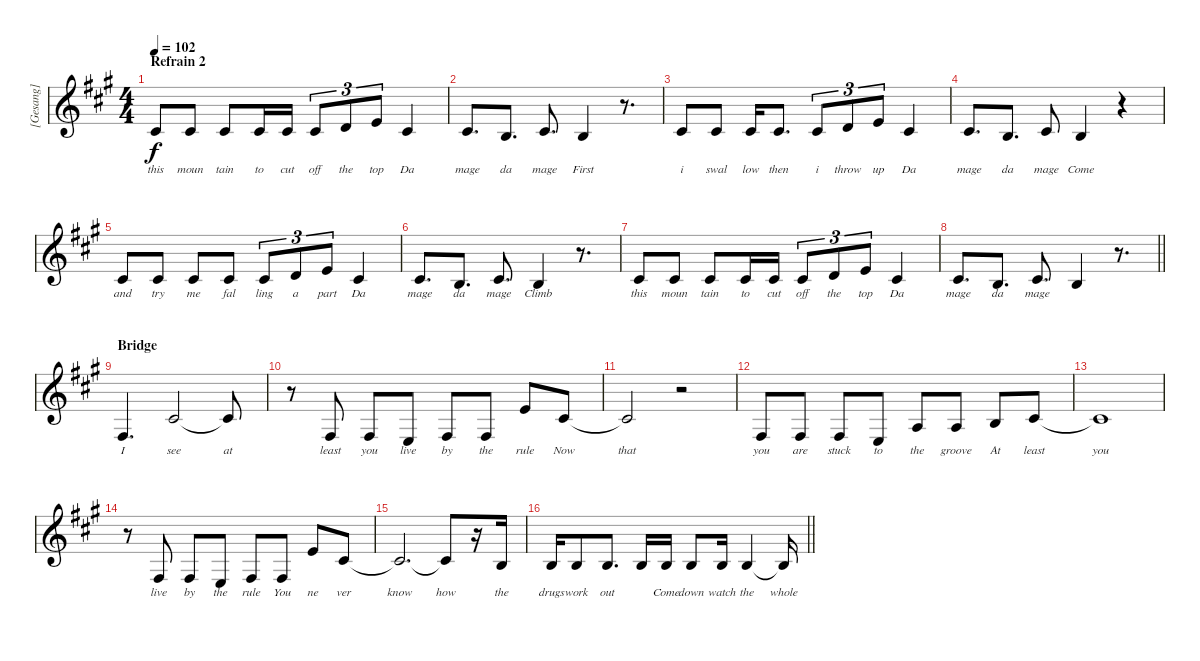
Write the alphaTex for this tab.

\track ("[Gesang]" "[Gesang]") {instrument tenorsax}
\staff {score}
\tuning (E4 B3 G3 D3 A2 E2) {hide}
\ts (4 4)
\section ("" "Refrain 2")
\tempo 102
\clef g2
\ks f#minor
2.2.8{lyrics (0 "this") lyrics (1 "") lyrics (2 "") lyrics (3 "") lyrics (4 "") dy f} 2.2.8{lyrics (0 "moun") lyrics (1 "") lyrics (2 "") lyrics (3 "") lyrics (4 "")} 2.2.8{lyrics (0 "tain") lyrics (1 "") lyrics (2 "") lyrics (3 "") lyrics (4 "")} 2.2.16{lyrics (0 "to") lyrics (1 "") lyrics (2 "") lyrics (3 "") lyrics (4 "")} 2.2.16{lyrics (0 "cut") lyrics (1 "") lyrics (2 "") lyrics (3 "") lyrics (4 "")} 2.2.8{tu (3 2) lyrics (0 "off") lyrics (1 "") lyrics (2 "") lyrics (3 "") lyrics (4 "")} 3.2.8{tu (3 2) lyrics (0 "the") lyrics (1 "") lyrics (2 "") lyrics (3 "") lyrics (4 "")} 5.2.8{tu (3 2) lyrics (0 "top") lyrics (1 "") lyrics (2 "") lyrics (3 "") lyrics (4 "")} 2.2.4{lyrics (0 "Da") lyrics (1 "") lyrics (2 "") lyrics (3 "") lyrics (4 "")} |
2.2.8{d lyrics (0 "mage") lyrics (1 "") lyrics (2 "") lyrics (3 "") lyrics (4 "")} 0.2.8{d lyrics (0 "da") lyrics (1 "") lyrics (2 "") lyrics (3 "") lyrics (4 "")} 2.2.8{d lyrics (0 "mage") lyrics (1 "") lyrics (2 "") lyrics (3 "") lyrics (4 "")} 0.2.4{lyrics (0 "First") lyrics (1 "") lyrics (2 "") lyrics (3 "") lyrics (4 "")} r.8{d} |
2.2.8{lyrics (0 "i") lyrics (1 "") lyrics (2 "") lyrics (3 "") lyrics (4 "")} 2.2.8{lyrics (0 "swal") lyrics (1 "") lyrics (2 "") lyrics (3 "") lyrics (4 "")} 2.2.16{lyrics (0 "low") lyrics (1 "") lyrics (2 "") lyrics (3 "") lyrics (4 "")} 2.2.8{d lyrics (0 "then") lyrics (1 "") lyrics (2 "") lyrics (3 "") lyrics (4 "")} 2.2.8{tu (3 2) lyrics (0 "i") lyrics (1 "") lyrics (2 "") lyrics (3 "") lyrics (4 "")} 3.2.8{tu (3 2) lyrics (0 "throw") lyrics (1 "") lyrics (2 "") lyrics (3 "") lyrics (4 "")} 5.2.8{tu (3 2) lyrics (0 "up") lyrics (1 "") lyrics (2 "") lyrics (3 "") lyrics (4 "")} 2.2.4{lyrics (0 "Da") lyrics (1 "") lyrics (2 "") lyrics (3 "") lyrics (4 "")} |
2.2.8{d lyrics (0 "mage") lyrics (1 "") lyrics (2 "") lyrics (3 "") lyrics (4 "")} 0.2.8{d lyrics (0 "da") lyrics (1 "") lyrics (2 "") lyrics (3 "") lyrics (4 "")} 2.2.8{lyrics (0 "mage") lyrics (1 "") lyrics (2 "") lyrics (3 "") lyrics (4 "")} 0.2.4{lyrics (0 "Come") lyrics (1 "") lyrics (2 "") lyrics (3 "") lyrics (4 "")} r.4 |
2.2.8{lyrics (0 "and") lyrics (1 "") lyrics (2 "") lyrics (3 "") lyrics (4 "")} 2.2.8{lyrics (0 "try") lyrics (1 "") lyrics (2 "") lyrics (3 "") lyrics (4 "")} 2.2.8{lyrics (0 "me") lyrics (1 "") lyrics (2 "") lyrics (3 "") lyrics (4 "")} 2.2.8{lyrics (0 "fal") lyrics (1 "") lyrics (2 "") lyrics (3 "") lyrics (4 "")} 2.2.8{tu (3 2) lyrics (0 "ling") lyrics (1 "") lyrics (2 "") lyrics (3 "") lyrics (4 "")} 3.2.8{tu (3 2) lyrics (0 "a") lyrics (1 "") lyrics (2 "") lyrics (3 "") lyrics (4 "")} 5.2.8{tu (3 2) lyrics (0 "part") lyrics (1 "") lyrics (2 "") lyrics (3 "") lyrics (4 "")} 2.2.4{lyrics (0 "Da") lyrics (1 "") lyrics (2 "") lyrics (3 "") lyrics (4 "")} |
2.2.8{d lyrics (0 "mage") lyrics (1 "") lyrics (2 "") lyrics (3 "") lyrics (4 "")} 0.2.8{d lyrics (0 "da") lyrics (1 "") lyrics (2 "") lyrics (3 "") lyrics (4 "")} 2.2.8{d lyrics (0 "mage") lyrics (1 "") lyrics (2 "") lyrics (3 "") lyrics (4 "")} 0.2.4{lyrics (0 "Climb") lyrics (1 "") lyrics (2 "") lyrics (3 "") lyrics (4 "")} r.8{d} |
2.2.8{lyrics (0 "this") lyrics (1 "") lyrics (2 "") lyrics (3 "") lyrics (4 "")} 2.2.8{lyrics (0 "moun") lyrics (1 "") lyrics (2 "") lyrics (3 "") lyrics (4 "")} 2.2.8{lyrics (0 "tain") lyrics (1 "") lyrics (2 "") lyrics (3 "") lyrics (4 "")} 2.2.16{lyrics (0 "to") lyrics (1 "") lyrics (2 "") lyrics (3 "") lyrics (4 "")} 2.2.16{lyrics (0 "cut") lyrics (1 "") lyrics (2 "") lyrics (3 "") lyrics (4 "")} 2.2.8{tu (3 2) lyrics (0 "off") lyrics (1 "") lyrics (2 "") lyrics (3 "") lyrics (4 "")} 3.2.8{tu (3 2) lyrics (0 "the") lyrics (1 "") lyrics (2 "") lyrics (3 "") lyrics (4 "")} 5.2.8{tu (3 2) lyrics (0 "top") lyrics (1 "") lyrics (2 "") lyrics (3 "") lyrics (4 "")} 2.2.4{lyrics (0 "Da") lyrics (1 "") lyrics (2 "") lyrics (3 "") lyrics (4 "")} |
\barLineRight lightlight
2.2.8{d lyrics (0 "mage") lyrics (1 "") lyrics (2 "") lyrics (3 "") lyrics (4 "")} 0.2.8{d lyrics (0 "da") lyrics (1 "") lyrics (2 "") lyrics (3 "") lyrics (4 "")} 2.2.8{d lyrics (0 "mage") lyrics (1 "") lyrics (2 "") lyrics (3 "") lyrics (4 "")} 0.2.4{lyrics (0 "") lyrics (1 "") lyrics (2 "") lyrics (3 "") lyrics (4 "")} r.8{d} |
\section ("" "Bridge")
4.4.4{d lyrics (0 "I") lyrics (1 "") lyrics (2 "") lyrics (3 "") lyrics (4 "") volume 16} 2.2.2{lyrics (0 "see") lyrics (1 "") lyrics (2 "") lyrics (3 "") lyrics (4 "")} 2.2{t}.8{lyrics (0 "at") lyrics (1 "") lyrics (2 "") lyrics (3 "") lyrics (4 "")} |
r.8 4.4.8{lyrics (0 "least") lyrics (1 "") lyrics (2 "") lyrics (3 "") lyrics (4 "")} 4.4.8{lyrics (0 "you") lyrics (1 "") lyrics (2 "") lyrics (3 "") lyrics (4 "")} 2.4.8{lyrics (0 "live") lyrics (1 "") lyrics (2 "") lyrics (3 "") lyrics (4 "")} 4.4.8{lyrics (0 "by") lyrics (1 "") lyrics (2 "") lyrics (3 "") lyrics (4 "")} 4.4.8{lyrics (0 "the") lyrics (1 "") lyrics (2 "") lyrics (3 "") lyrics (4 "")} 5.2.8{lyrics (0 "rule") lyrics (1 "") lyrics (2 "") lyrics (3 "") lyrics (4 "")} 6.3.8{lyrics (0 "Now") lyrics (1 "") lyrics (2 "") lyrics (3 "") lyrics (4 "")} |
6.3{t}.2{lyrics (0 "that") lyrics (1 "") lyrics (2 "") lyrics (3 "") lyrics (4 "")} r.2 |
4.4.8{lyrics (0 "you") lyrics (1 "") lyrics (2 "") lyrics (3 "") lyrics (4 "")} 4.4.8{lyrics (0 "are") lyrics (1 "") lyrics (2 "") lyrics (3 "") lyrics (4 "")} 4.4.8{lyrics (0 "stuck") lyrics (1 "") lyrics (2 "") lyrics (3 "") lyrics (4 "")} 2.4.8{lyrics (0 "to") lyrics (1 "") lyrics (2 "") lyrics (3 "") lyrics (4 "")} 2.3.8{lyrics (0 "the") lyrics (1 "") lyrics (2 "") lyrics (3 "") lyrics (4 "")} 2.3.8{lyrics (0 "groove") lyrics (1 "") lyrics (2 "") lyrics (3 "") lyrics (4 "")} 4.3.8{lyrics (0 "At") lyrics (1 "") lyrics (2 "") lyrics (3 "") lyrics (4 "")} 6.3.8{lyrics (0 "least") lyrics (1 "") lyrics (2 "") lyrics (3 "") lyrics (4 "")} |
6.3{t}.1{lyrics (0 "you") lyrics (1 "") lyrics (2 "") lyrics (3 "") lyrics (4 "")} |
r.8 4.4.8{lyrics (0 "live") lyrics (1 "") lyrics (2 "") lyrics (3 "") lyrics (4 "")} 4.4.8{lyrics (0 "by") lyrics (1 "") lyrics (2 "") lyrics (3 "") lyrics (4 "")} 2.4.8{lyrics (0 "the") lyrics (1 "") lyrics (2 "") lyrics (3 "") lyrics (4 "")} 4.4.8{lyrics (0 "rule") lyrics (1 "") lyrics (2 "") lyrics (3 "") lyrics (4 "")} 4.4.8{lyrics (0 "You") lyrics (1 "") lyrics (2 "") lyrics (3 "") lyrics (4 "")} 5.2.8{lyrics (0 "ne") lyrics (1 "") lyrics (2 "") lyrics (3 "") lyrics (4 "")} 6.3.8{lyrics (0 "ver") lyrics (1 "") lyrics (2 "") lyrics (3 "") lyrics (4 "")} |
6.3{t}.2{d lyrics (0 "know") lyrics (1 "") lyrics (2 "") lyrics (3 "") lyrics (4 "")} 6.3{t}.8{lyrics (0 "how") lyrics (1 "") lyrics (2 "") lyrics (3 "") lyrics (4 "")} r.16 4.3.16{lyrics (0 "the") lyrics (1 "") lyrics (2 "") lyrics (3 "") lyrics (4 "")} |
\barLineRight lightlight
4.3.16{lyrics (0 "drugs") lyrics (1 "") lyrics (2 "") lyrics (3 "") lyrics (4 "")} 4.3.8{lyrics (0 "work") lyrics (1 "") lyrics (2 "") lyrics (3 "") lyrics (4 "")} 4.3.8{d lyrics (0 "out") lyrics (1 "") lyrics (2 "") lyrics (3 "") lyrics (4 "")} 4.3.16{lyrics (0 "") lyrics (1 "") lyrics (2 "") lyrics (3 "") lyrics (4 "")} 4.3.16{lyrics (0 "Come") lyrics (1 "") lyrics (2 "") lyrics (3 "") lyrics (4 "")} 4.3.8{lyrics (0 "down") lyrics (1 "") lyrics (2 "") lyrics (3 "") lyrics (4 "")} 4.3.16{lyrics (0 "watch") lyrics (1 "") lyrics (2 "") lyrics (3 "") lyrics (4 "")} 4.3.4{lyrics (0 "the") lyrics (1 "") lyrics (2 "") lyrics (3 "") lyrics (4 "")} 4.3{t}.16{lyrics (0 "whole") lyrics (1 "") lyrics (2 "") lyrics (3 "") lyrics (4 "")}
